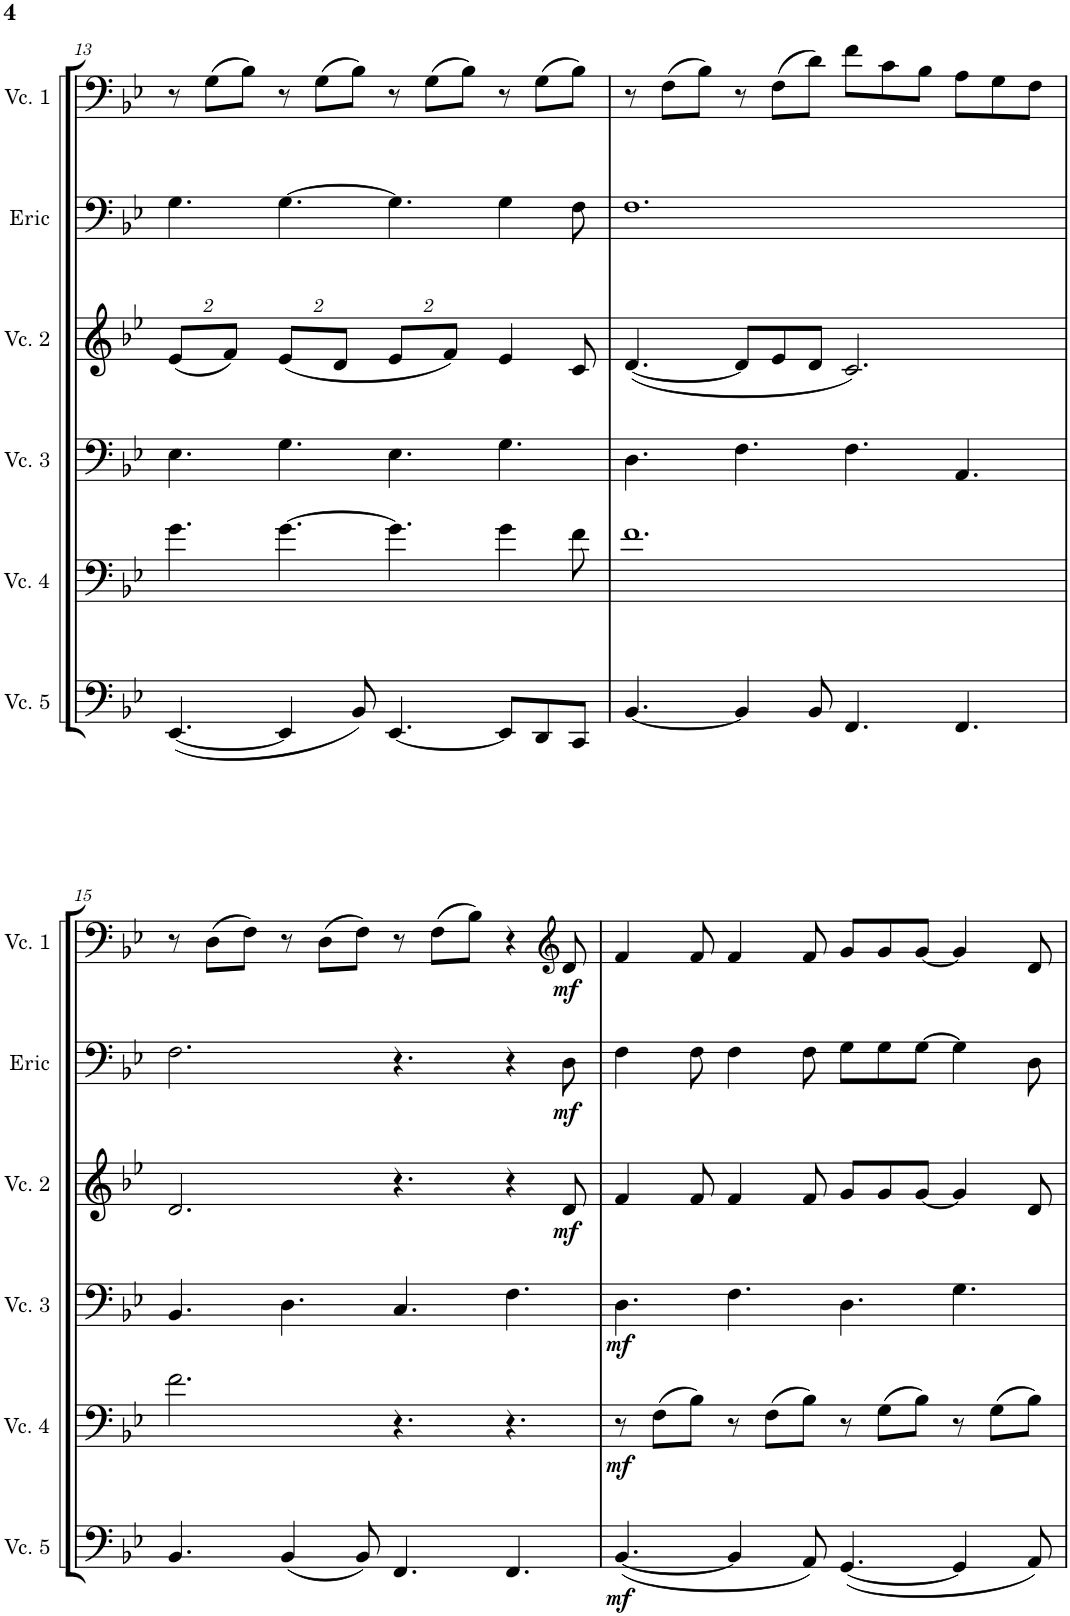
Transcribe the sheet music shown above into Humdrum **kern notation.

**kern	**dynam	**kern	**dynam	**kern	**dynam	**kern	**dynam	**kern	**dynam	**kern	**dynam
*part6	*part6	*part5	*part5	*part4	*part4	*part3	*part3	*part2	*part2	*part1	*part1
*staff6	*staff6	*staff5	*staff5	*staff4	*staff4	*staff3	*staff3	*staff2	*staff2	*staff1	*staff1
*I"Cello 5	*	*I"Cello 4	*	*I"Cello 3	*	*I"Cello 2	*	*I"Eric	*	*I"Cello 1	*
*	*	*	*	*	*	*	*	*I'Eric	*	*	*
!!LO:PB:g=z
*clefF4	*	*clefF4	*	*clefF4	*	*clefG2	*	*clefF4	*	*clefF4	*
*k[b-e-]	*	*k[b-e-]	*	*k[b-e-]	*	*k[b-e-]	*	*k[b-e-]	*	*k[b-e-]	*
*M12/8	*	*M12/8	*	*M12/8	*	*M12/8	*	*M12/8	*	*M12/8	*
*	*	*	*	*	*	*Xbrackettup	*	*	*	*	*
=13	=13	=13	=13	=13	=13	=13	=13	=13	=13	=13	=13
([4.EE-/	.	4.g\	.	4.E-\	.	(16%3e-/L	.	4.G\	.	8r	.
.	.	.	.	.	.	.	.	.	.	(8G\L	.
.	.	.	.	.	.	16%3f/J)	.	.	.	.	.
.	.	.	.	.	.	.	.	.	.	8B-\J)	.
4EE-/]	.	[4.g\	.	4.G\	.	(16%3e-/L	.	[4.G\	.	8r	.
.	.	.	.	.	.	.	.	.	.	(8G\L	.
.	.	.	.	.	.	16%3d/J	.	.	.	.	.
8BB-/)	.	.	.	.	.	.	.	.	.	8B-\J)	.
[4.EE-/	.	4.g\]	.	4.E-\	.	16%3e-/L	.	4.G\]	.	8r	.
.	.	.	.	.	.	.	.	.	.	(8G\L	.
.	.	.	.	.	.	16%3f/J)	.	.	.	.	.
.	.	.	.	.	.	.	.	.	.	8B-\J)	.
8EE-/L]	.	4g\	.	4.G\	.	4e-/	.	4G\	.	8r	.
8DD/	.	.	.	.	.	.	.	.	.	(8G\L	.
8CC/J	.	8f\	.	.	.	8c/	.	8F\	.	8B-\J)	.
=14	=14	=14	=14	=14	=14	=14	=14	=14	=14	=14	=14
[4.BB-/	.	1.f	.	4.D\	.	([4.d/	.	1.F	.	8r	.
.	.	.	.	.	.	.	.	.	.	(8F\L	.
.	.	.	.	.	.	.	.	.	.	8B-\J)	.
4BB-/]	.	.	.	4.F\	.	8d/L]	.	.	.	8r	.
.	.	.	.	.	.	8e-/	.	.	.	(8F\L	.
8BB-/	.	.	.	.	.	8d/J	.	.	.	8d\J)	.
4.FF/	.	.	.	4.F\	.	2.c/)	.	.	.	8f\L	.
.	.	.	.	.	.	.	.	.	.	8c\	.
.	.	.	.	.	.	.	.	.	.	8B-\J	.
4.FF/	.	.	.	4.AA/	.	.	.	.	.	8A\L	.
.	.	.	.	.	.	.	.	.	.	8G\	.
.	.	.	.	.	.	.	.	.	.	8F\J	.
!!LO:LB:g=z
=15	=15	=15	=15	=15	=15	=15	=15	=15	=15	=15	=15
4.BB-/	.	2.f\	.	4.BB-/	.	2.d/	.	2.F\	.	8r	.
.	.	.	.	.	.	.	.	.	.	(8D\L	.
.	.	.	.	.	.	.	.	.	.	8F\J)	.
(4BB-/	.	.	.	4.D\	.	.	.	.	.	8r	.
.	.	.	.	.	.	.	.	.	.	(8D\L	.
8BB-/)	.	.	.	.	.	.	.	.	.	8F\J)	.
4.FF/	.	4.r	.	4.C/	.	4.r	.	4.r	.	8r	.
.	.	.	.	.	.	.	.	.	.	(8F\L	.
.	.	.	.	.	.	.	.	.	.	8B-\J)	.
4.FF/	.	4.r	.	4.F\	.	4r	.	4r	.	4r	.
*	*	*	*	*	*	*	*	*	*	*clefG2	*
!	!	!	!	!	!	!	!LO:DY:b	!	!LO:DY:b	!	!LO:DY:b
.	.	.	.	.	.	8d/	mf	8D\	mf	8d/	mf
=16	=16	=16	=16	=16	=16	=16	=16	=16	=16	=16	=16
!	!LO:DY:b	!	!LO:DY:b	!	!LO:DY:b	!	!	!	!	!	!
([4.BB-/	mf	8r	mf	4.D\	mf	4f/	.	4F\	.	4f/	.
.	.	(8F\L	.	.	.	.	.	.	.	.	.
.	.	8B-\J)	.	.	.	8f/	.	8F\	.	8f/	.
4BB-/]	.	8r	.	4.F\	.	4f/	.	4F\	.	4f/	.
.	.	(8F\L	.	.	.	.	.	.	.	.	.
8AA/)	.	8B-\J)	.	.	.	8f/	.	8F\	.	8f/	.
([4.GG/	.	8r	.	4.D\	.	8g/L	.	8G\L	.	8g/L	.
.	.	(8G\L	.	.	.	8g/	.	8G\	.	8g/	.
.	.	8B-\J)	.	.	.	[8g/J	.	[8G\J	.	[8g/J	.
4GG/]	.	8r	.	4.G\	.	4g/]	.	4G\]	.	4g/]	.
.	.	(8G\L	.	.	.	.	.	.	.	.	.
8AA/)	.	8B-\J)	.	.	.	8d/	.	8D\	.	8d/	.
=	=	=	=	=	=	=	=	=	=	=	=
*-	*-	*-	*-	*-	*-	*-	*-	*-	*-	*-	*-
